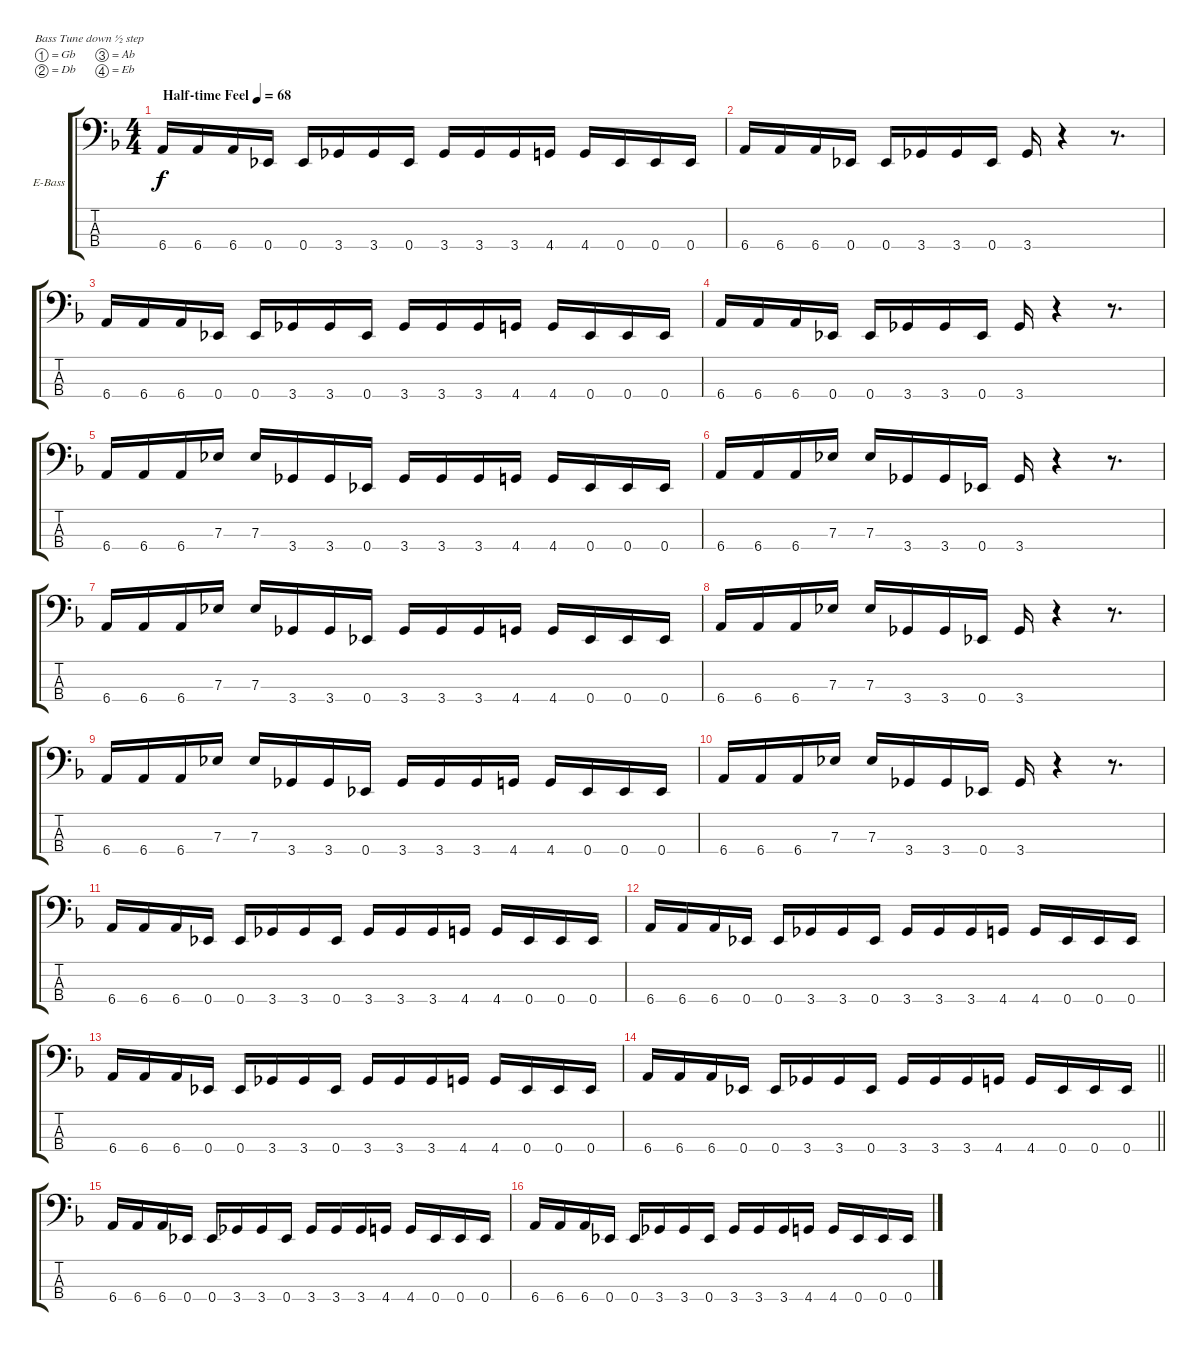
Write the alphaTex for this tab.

\defaultSystemsLayout 4
\bracketExtendMode groupsimilarinstruments
\firstSystemTrackNameOrientation horizontal
\otherSystemsTrackNameOrientation horizontal
\track ("Electric Bass" "E-Bass") {instrument electricbassfinger}
\staff {score tabs}
\tuning (Gb2 Db2 Ab1 Eb1)
\ts (4 4)
\tempo (68 "Half-time Feel")
\clef f4
\scale
1.08449
\ks f
6.4.16{dy f instrument electricbassfinger} 6.4.16 6.4.16 0.4.16 0.4.16 3.4.16 3.4.16 0.4.16 3.4.16 3.4.16 3.4.16 4.4.16 4.4.16 0.4.16 0.4.16 0.4.16 |
\scale
0.915511 6.4.16 6.4.16 6.4.16 0.4.16 0.4.16 3.4.16 3.4.16 0.4.16 3.4.16 r.4 r.8{d} |
\scale
1.05422 6.4.16 6.4.16 6.4.16 0.4.16 0.4.16 3.4.16 3.4.16 0.4.16 3.4.16 3.4.16 3.4.16 4.4.16 4.4.16 0.4.16 0.4.16 0.4.16 |
\scale
0.945776 6.4.16 6.4.16 6.4.16 0.4.16 0.4.16 3.4.16 3.4.16 0.4.16 3.4.16 r.4 r.8{d} |
\scale
1.05422 6.4.16 6.4.16 6.4.16 7.3.16 7.3.16 3.4.16 3.4.16 0.4.16 3.4.16 3.4.16 3.4.16 4.4.16 4.4.16 0.4.16 0.4.16 0.4.16 |
\scale
0.945776 6.4.16 6.4.16 6.4.16 7.3.16 7.3.16 3.4.16 3.4.16 0.4.16 3.4.16 r.4 r.8{d} |
\scale
1.05422 6.4.16 6.4.16 6.4.16 7.3.16 7.3.16 3.4.16 3.4.16 0.4.16 3.4.16 3.4.16 3.4.16 4.4.16 4.4.16 0.4.16 0.4.16 0.4.16 |
\scale
0.945776 6.4.16 6.4.16 6.4.16 7.3.16 7.3.16 3.4.16 3.4.16 0.4.16 3.4.16 r.4 r.8{d} |
\scale
1.05422 6.4.16 6.4.16 6.4.16 7.3.16 7.3.16 3.4.16 3.4.16 0.4.16 3.4.16 3.4.16 3.4.16 4.4.16 4.4.16 0.4.16 0.4.16 0.4.16 |
\scale
0.945776 6.4.16 6.4.16 6.4.16 7.3.16 7.3.16 3.4.16 3.4.16 0.4.16 3.4.16 r.4 r.8{d} |
\scale
1.05422 6.4.16 6.4.16 6.4.16 0.4.16 0.4.16 3.4.16 3.4.16 0.4.16 3.4.16 3.4.16 3.4.16 4.4.16 4.4.16 0.4.16 0.4.16 0.4.16 |
\scale
0.945776 6.4.16 6.4.16 6.4.16 0.4.16 0.4.16 3.4.16 3.4.16 0.4.16 3.4.16 3.4.16 3.4.16 4.4.16 4.4.16 0.4.16 0.4.16 0.4.16 |
\scale
1.05422 6.4.16 6.4.16 6.4.16 0.4.16 0.4.16 3.4.16 3.4.16 0.4.16 3.4.16 3.4.16 3.4.16 4.4.16 4.4.16 0.4.16 0.4.16 0.4.16 |
\scale
0.945776
\barLineRight lightlight
6.4.16 6.4.16 6.4.16 0.4.16 0.4.16 3.4.16 3.4.16 0.4.16 3.4.16 3.4.16 3.4.16 4.4.16 4.4.16 0.4.16 0.4.16 0.4.16 |
\scale
1.05422 6.4.16 6.4.16 6.4.16 0.4.16 0.4.16 3.4.16 3.4.16 0.4.16 3.4.16 3.4.16 3.4.16 4.4.16 4.4.16 0.4.16 0.4.16 0.4.16 |
\scale
0.945776 6.4.16 6.4.16 6.4.16 0.4.16 0.4.16 3.4.16 3.4.16 0.4.16 3.4.16 3.4.16 3.4.16 4.4.16 4.4.16 0.4.16 0.4.16 0.4.16
